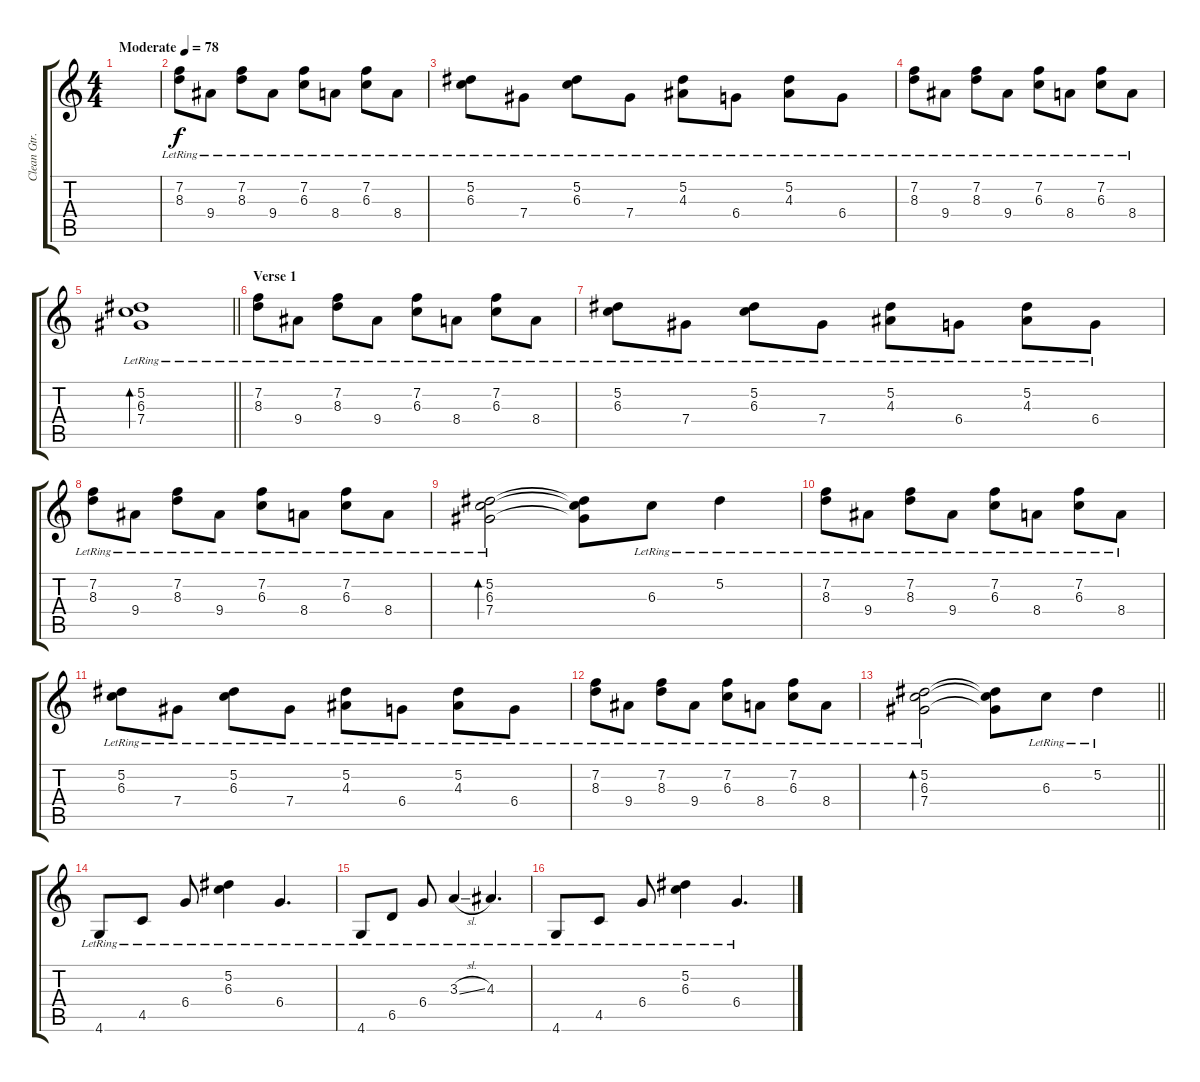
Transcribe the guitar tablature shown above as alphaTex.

\track ("Clean Gtr. 2" "Clean Gtr.") {instrument electricguitarclean}
\staff {score tabs}
\tuning (Eb4 Bb3 Gb3 Db3 Ab2 Eb2) {hide}
\ts (4 4)
\tempo (78 "Moderate")
\clef g2
\ks c
|
(7.2{lr} 8.3{lr}).8 9.4{lr}.8 (7.2{lr} 8.3{lr}).8 9.4{lr}.8 (7.2{lr} 6.3{lr}).8 8.4{lr}.8 (7.2{lr} 6.3{lr}).8 8.4{lr}.8 |
(5.2{lr} 6.3{lr}).8 7.4{lr}.8 (5.2{lr} 6.3{lr}).8 7.4{lr}.8 (5.2{lr} 4.3{lr}).8 6.4{lr}.8 (5.2{lr} 4.3{lr}).8 6.4{lr}.8 |
(7.2{lr} 8.3{lr}).8 9.4{lr}.8 (7.2{lr} 8.3{lr}).8 9.4{lr}.8 (7.2{lr} 6.3{lr}).8 8.4{lr}.8 (7.2{lr} 6.3{lr}).8 8.4{lr}.8 |
\barLineRight lightlight
(5.2{lr} 6.3{lr} 7.4{lr}).1{bd 120} |
\section ("" "Verse 1")
(7.2{lr} 8.3{lr}).8 9.4{lr}.8 (7.2{lr} 8.3{lr}).8 9.4{lr}.8 (7.2{lr} 6.3{lr}).8 8.4{lr}.8 (7.2{lr} 6.3{lr}).8 8.4{lr}.8 |
(5.2{lr} 6.3{lr}).8 7.4{lr}.8 (5.2{lr} 6.3{lr}).8 7.4{lr}.8 (5.2{lr} 4.3{lr}).8 6.4{lr}.8 (5.2{lr} 4.3{lr}).8 6.4{lr}.8 |
(7.2{lr} 8.3{lr}).8 9.4{lr}.8 (7.2{lr} 8.3{lr}).8 9.4{lr}.8 (7.2{lr} 6.3{lr}).8 8.4{lr}.8 (7.2{lr} 6.3{lr}).8 8.4{lr}.8 |
(5.2{lr} 6.3{lr} 7.4{lr}).2{bd 120} (5.2{t} 6.3{t} 7.4{t}).8 6.3{lr}.8 5.2{lr}.4 |
(7.2{lr} 8.3{lr}).8 9.4{lr}.8 (7.2{lr} 8.3{lr}).8 9.4{lr}.8 (7.2{lr} 6.3{lr}).8 8.4{lr}.8 (7.2{lr} 6.3{lr}).8 8.4{lr}.8 |
(5.2{lr} 6.3{lr}).8 7.4{lr}.8 (5.2{lr} 6.3{lr}).8 7.4{lr}.8 (5.2{lr} 4.3{lr}).8 6.4{lr}.8 (5.2{lr} 4.3{lr}).8 6.4{lr}.8 |
(7.2{lr} 8.3{lr}).8 9.4{lr}.8 (7.2{lr} 8.3{lr}).8 9.4{lr}.8 (7.2{lr} 6.3{lr}).8 8.4{lr}.8 (7.2{lr} 6.3{lr}).8 8.4{lr}.8 |
\barLineRight lightlight
(5.2{lr} 6.3{lr} 7.4{lr}).2{bd 120} (5.2{t} 6.3{t} 7.4{t}).8 6.3{lr}.8 5.2{lr}.4 |
\section ("" "")
4.6{lr}.8 4.5{lr}.8 6.4{lr}.8 (5.2{lr} 6.3{lr}).4 6.4{lr}.4{d} |
4.6{lr}.8 6.5{lr}.8 6.4{lr}.8 3.3{sl lr}.4 4.3{lr}.4{d} |
4.6{lr}.8 4.5{lr}.8 6.4{lr}.8 (5.2{lr} 6.3{lr}).4 6.4{lr}.4{d}
